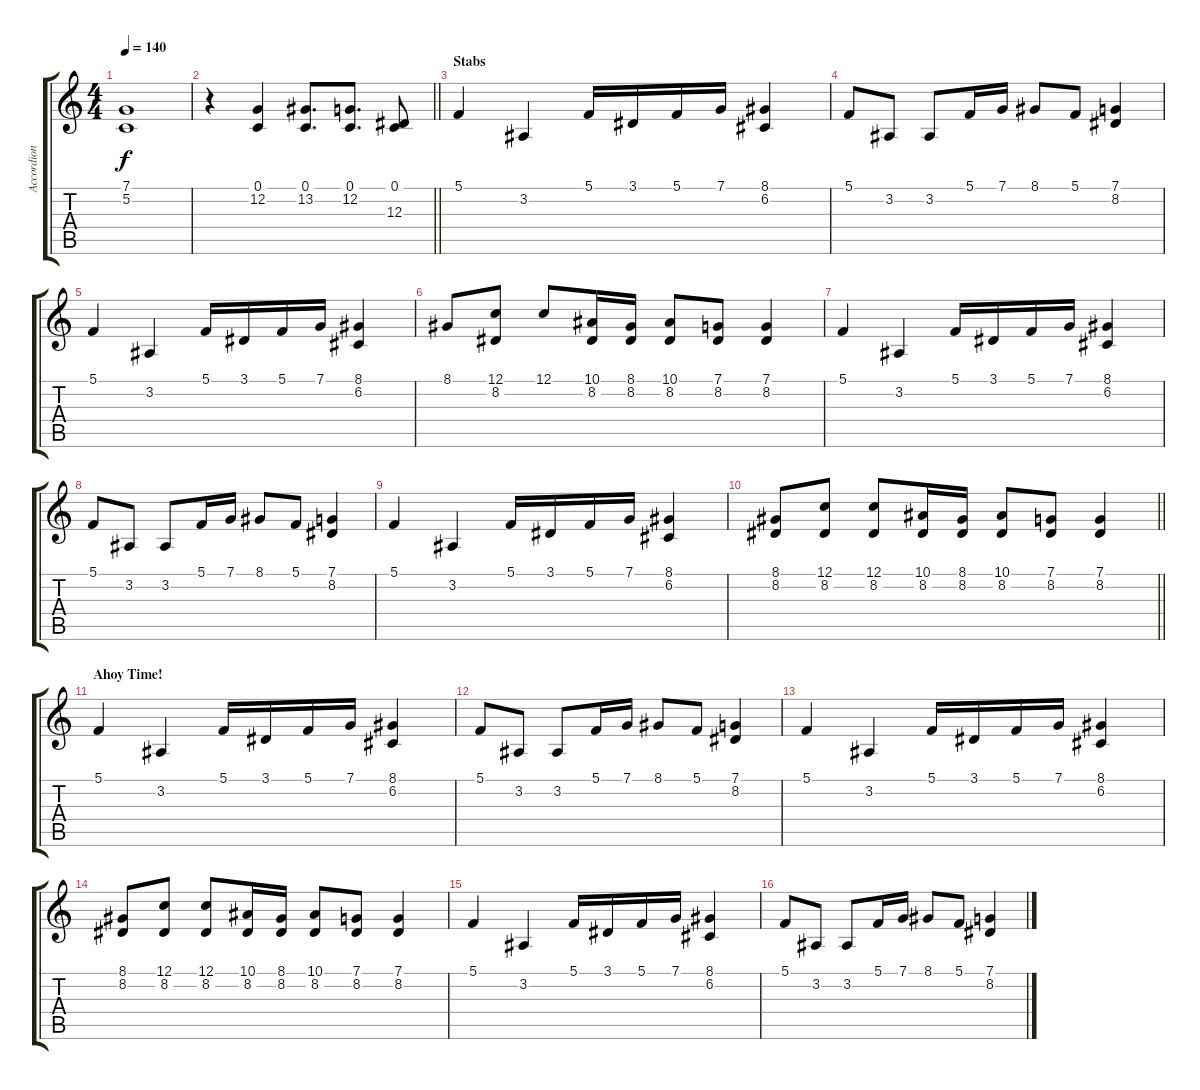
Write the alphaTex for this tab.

\track ("Accordion" "Accordion") {instrument accordion}
\staff {score tabs}
\tuning (C4 G3 Eb3 Bb2 F2 C2) {hide}
\ts (4 4)
\tempo 140
\clef g2
\ks c
(7.1 5.2).1{dy f} |
\barLineRight lightlight
r.4 (0.1 12.2).4 (0.1 13.2).8{d} (0.1 12.2).8{d} (0.1 12.3).8 |
\section ("" "Stabs")
5.1.4 3.2.4 5.1.16 3.1.16 5.1.16 7.1.16 (8.1 6.2).4 |
5.1.8 3.2.8 3.2.8 5.1.16 7.1.16 8.1.8 5.1.8 (7.1 8.2).4 |
5.1.4 3.2.4 5.1.16 3.1.16 5.1.16 7.1.16 (8.1 6.2).4 |
8.1.8 (12.1 8.2).8 12.1.8 (10.1 8.2).16 (8.1 8.2).16 (10.1 8.2).8 (7.1 8.2).8 (7.1 8.2).4 |
5.1.4 3.2.4 5.1.16 3.1.16 5.1.16 7.1.16 (8.1 6.2).4 |
5.1.8 3.2.8 3.2.8 5.1.16 7.1.16 8.1.8 5.1.8 (7.1 8.2).4 |
5.1.4 3.2.4 5.1.16 3.1.16 5.1.16 7.1.16 (8.1 6.2).4 |
\barLineRight lightlight
(8.1 8.2).8 (12.1 8.2).8 (12.1 8.2).8 (10.1 8.2).16 (8.1 8.2).16 (10.1 8.2).8 (7.1 8.2).8 (7.1 8.2).4 |
\section ("" "Ahoy Time!")
5.1.4 3.2.4 5.1.16 3.1.16 5.1.16 7.1.16 (8.1 6.2).4 |
5.1.8 3.2.8 3.2.8 5.1.16 7.1.16 8.1.8 5.1.8 (7.1 8.2).4 |
5.1.4 3.2.4 5.1.16 3.1.16 5.1.16 7.1.16 (8.1 6.2).4 |
(8.1 8.2).8 (12.1 8.2).8 (12.1 8.2).8 (10.1 8.2).16 (8.1 8.2).16 (10.1 8.2).8 (7.1 8.2).8 (7.1 8.2).4 |
5.1.4 3.2.4 5.1.16 3.1.16 5.1.16 7.1.16 (8.1 6.2).4 |
5.1.8 3.2.8 3.2.8 5.1.16 7.1.16 8.1.8 5.1.8 (7.1 8.2).4
